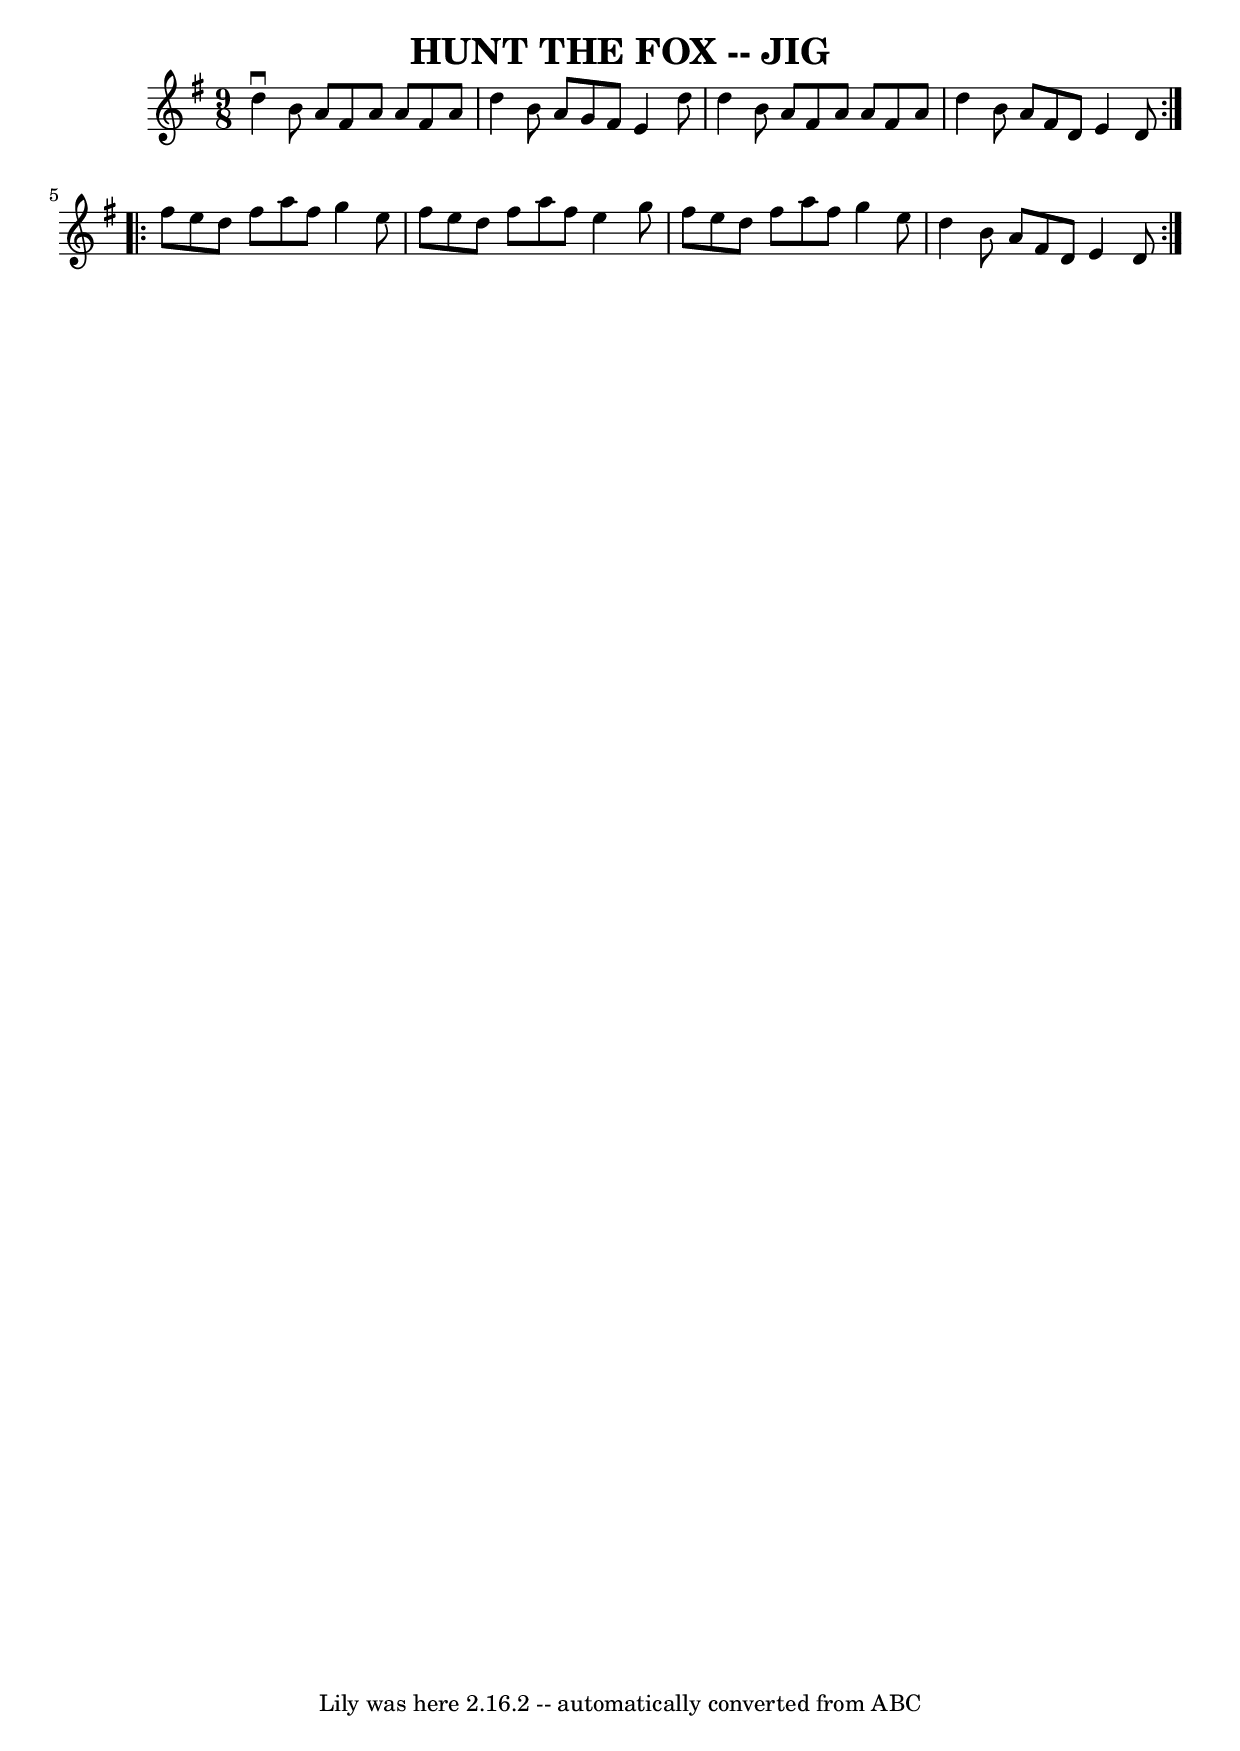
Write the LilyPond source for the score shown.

\version "2.16.2"
\include "Mammoth.ily"
\header {
	%% book = "Ryan's Mammoth Collection of Fiddle Tunes"
	crossRefNumber = "1"
	footnotes = ""
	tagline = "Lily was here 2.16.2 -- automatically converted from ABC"
	title = "HUNT THE FOX -- JIG"
}
voicedefault =  {


\repeat volta 2 {
\time 9/8 
\key d \mixolydian d''4^\downbow b'8 a'8 fis'8 a'8    
a'8 fis'8 a'8    |
 d''4 b'8 a'8 g'8 fis'8 e'4    
d''8    |
 d''4 b'8 a'8 fis'8 a'8 a'8 fis'8 a'8    
|
 d''4 b'8 a'8 fis'8 d'8 e'4 d'8    }     
\repeat volta 2 { fis''8 e''8 d''8 fis''8 a''8 fis''8 g''4  
 e''8    |
 fis''8 e''8 d''8 fis''8 a''8 fis''8 e''4 
 g''8    |
 fis''8 e''8 d''8 fis''8 a''8 fis''8    
g''4 e''8    |
 d''4 b'8 a'8 fis'8 d'8 e'4 d'8    
}   
}

\score{
    <<

	\context Staff="default"
	{
	    \voicedefault 
	}

    >>
	\layout {
	}
	\midi {}
}
